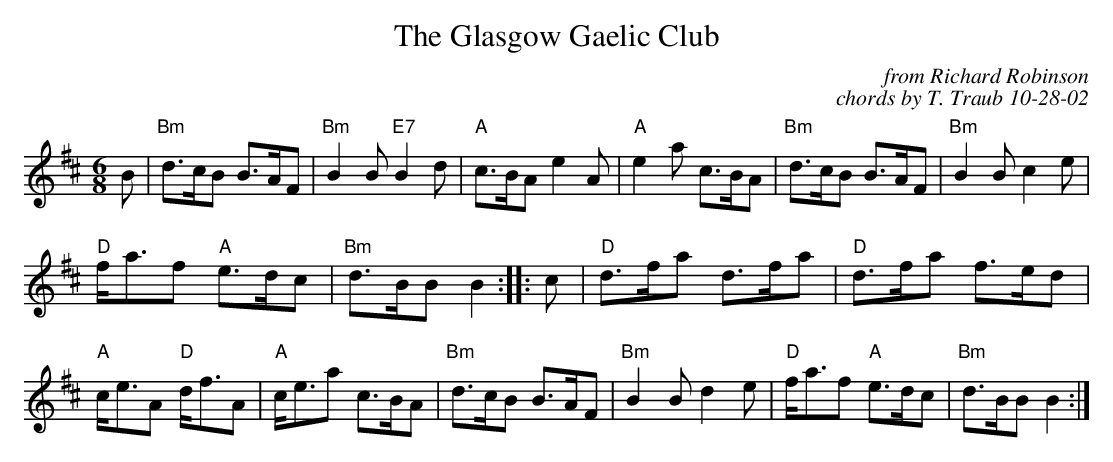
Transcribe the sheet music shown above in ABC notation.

X:1
T:The Glasgow Gaelic Club
C:from Richard Robinson
C:chords by T. Traub 10-28-02
M:6/8
K:Bm
B |\
"Bm"d>cB    B>AF | "Bm"B2B "E7"B2d  |\
 "A"c>BA    e2A  |  "A"e2a     c>BA |\
"Bm"d>cB    B>AF | "Bm"B2B     c2e  |
 "D"f<af "A"e>dc | "Bm"d>BB    B2  ::\
c |\
 "D"d>fa    d>fa |  "D"d>fa f>ed |
 "A"c<eA "D"d<fA |  "A"c<ea c>BA |\
"Bm"d>cB    B>AF | "Bm"B2B  d2e  |\
 "D"f<af "A"e>dc | "Bm"d>BB B2  :|
